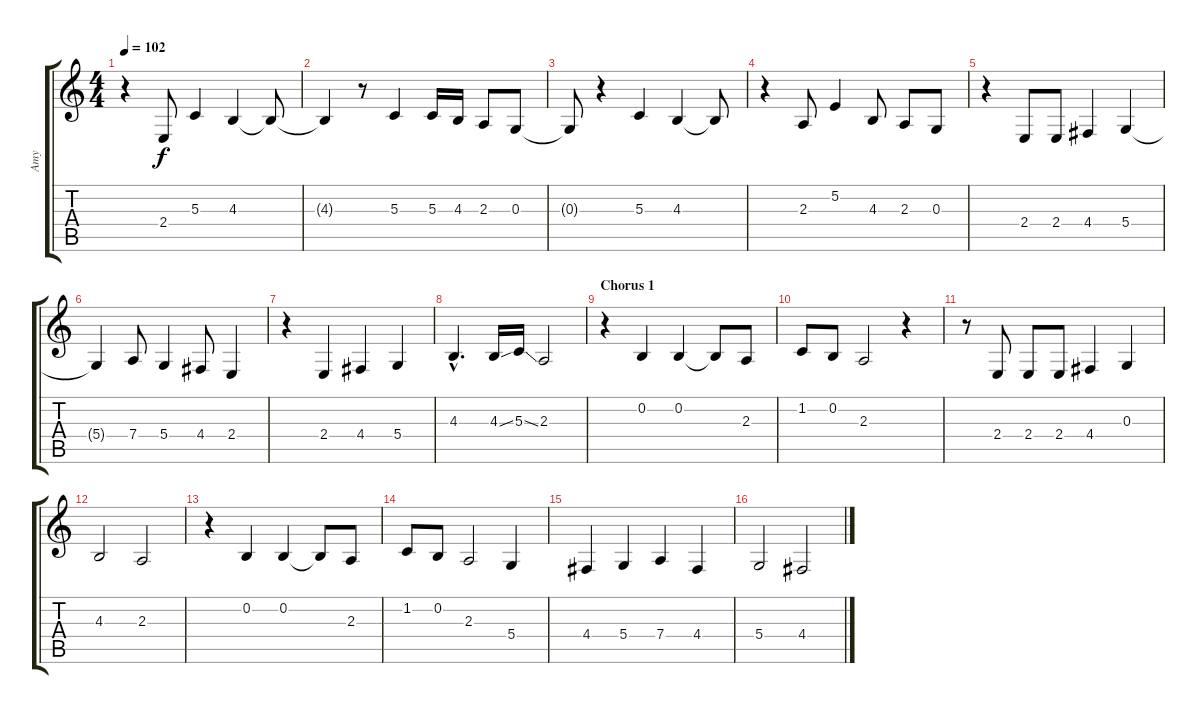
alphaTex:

\track ("Amy" "Amy") {instrument lead3calliope}
\staff {score tabs}
\tuning (E4 B3 G3 D3 A2 E2) {hide}
\ts (4 4)
\tempo 102
\clef g2
\ks c
r.4{dy f} 2.4.8 5.3.4 4.3.4 4.3{t}.8 |
4.3{t}.4 r.8 5.3.4 5.3.16 4.3.16 2.3.8 0.3.8 |
0.3{t}.8 r.4 5.3.4 4.3.4 4.3{t}.8 |
r.4 2.3.8 5.2.4 4.3.8 2.3.8 0.3.8 |
r.4 2.4.8 2.4.8 4.4.4 5.4.4 |
5.4{t}.4 7.4.8 5.4.4 4.4.8 2.4.4 |
r.4 2.4.4 4.4.4 5.4.4 |
4.3{hac}.4{d} 4.3{ss}.16 5.3{ss}.16 2.3.2 |
\section ("" "Chorus 1")
r.4 0.2.4 0.2.4 0.2{t}.8 2.3.8 |
1.2.8 0.2.8 2.3.2 r.4 |
r.8 2.4.8 2.4.8 2.4.8 4.4.4 0.3.4 |
4.3.2 2.3.2 |
r.4 0.2.4 0.2.4 0.2{t}.8 2.3.8 |
1.2.8 0.2.8 2.3.2 5.4.4 |
4.4.4 5.4.4 7.4.4 4.4.4 |
5.4.2 4.4.2
